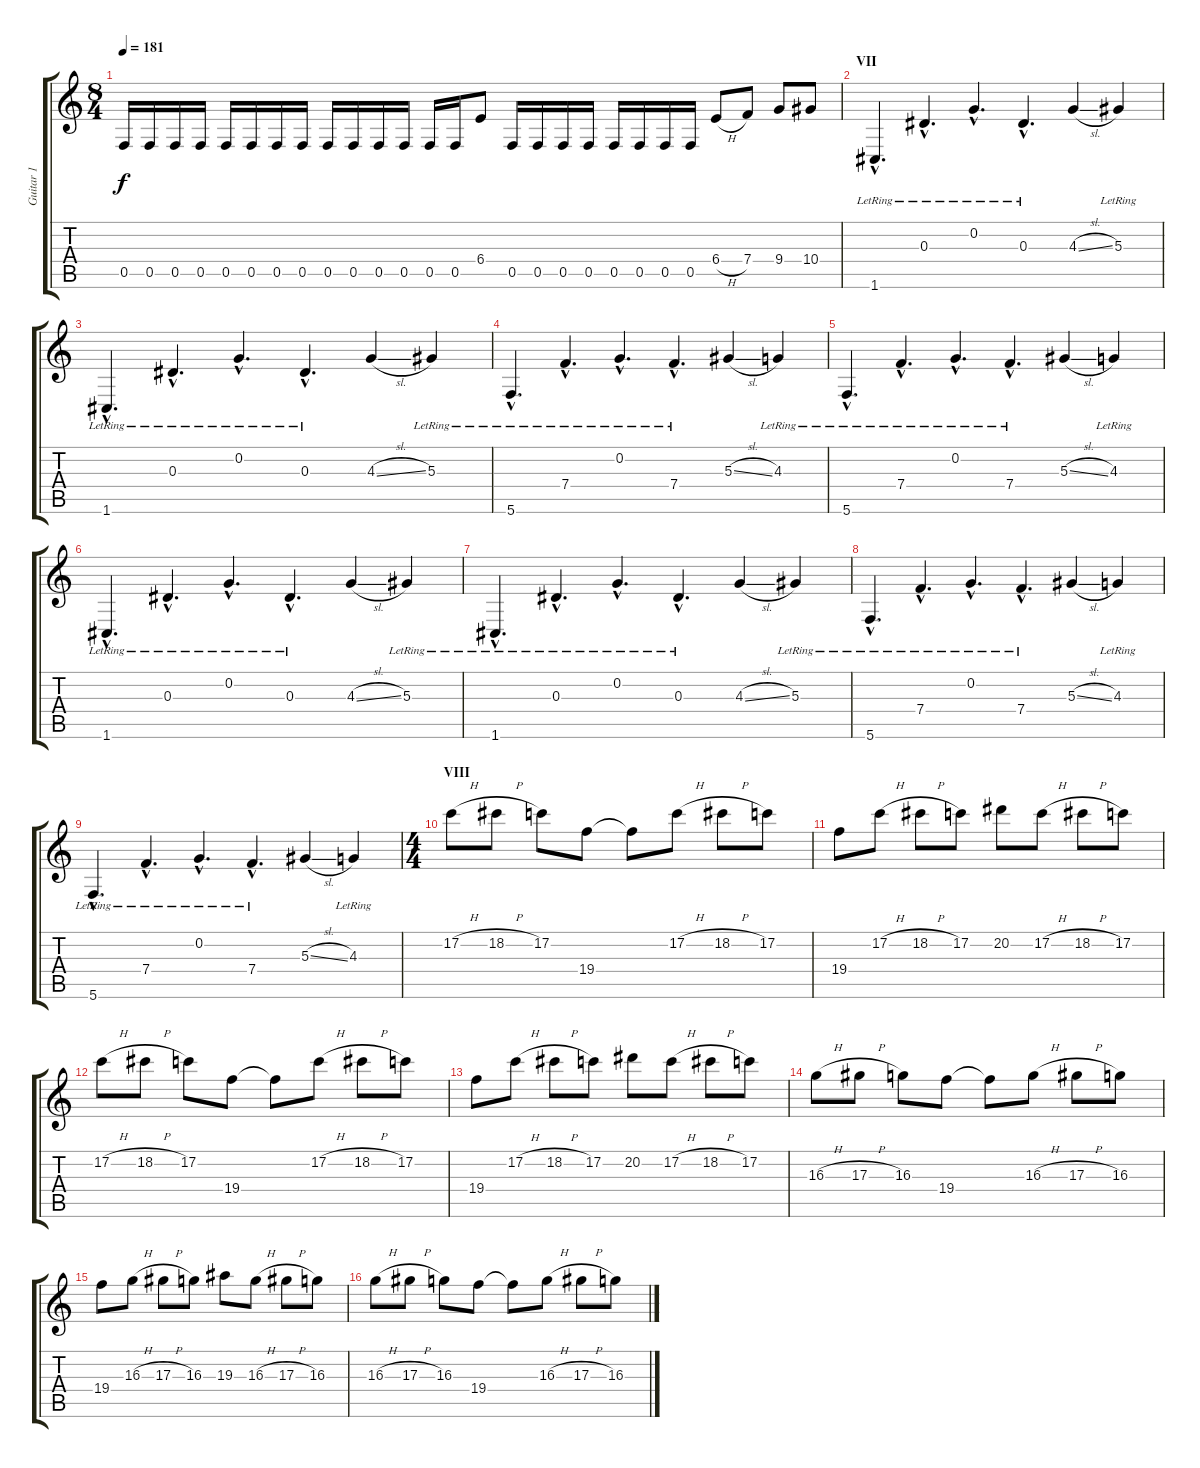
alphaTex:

\track ("Guitar 1" "Guitar 1") {instrument distortionguitar}
\staff {score tabs}
\tuning (C4 G3 Eb3 Bb2 F2 C2) {hide}
\ts (8 4)
\tempo 181
\clef g2
\ks c
0.5.16{dy f} 0.5.16 0.5.16 0.5.16 0.5.16 0.5.16 0.5.16 0.5.16 0.5.16 0.5.16 0.5.16 0.5.16 0.5.16 0.5.16 6.4.8 0.5.16 0.5.16 0.5.16 0.5.16 0.5.16 0.5.16 0.5.16 0.5.16 6.4{h}.8 7.4.8 9.4.8 10.4.8 |
\section ("" "VII")
1.6{hac lr}.4{d instrument electricguitarclean} 0.3{hac lr}.4{d} 0.2{hac lr}.4{d} 0.3{hac lr}.4{d} 4.3{sl}.4 5.3{lr}.4 |
1.6{hac lr}.4{d} 0.3{hac lr}.4{d} 0.2{hac lr}.4{d} 0.3{hac lr}.4{d} 4.3{sl}.4 5.3{lr}.4 |
5.6{hac lr}.4{d} 7.4{hac lr}.4{d} 0.2{hac lr}.4{d} 7.4{hac lr}.4{d} 5.3{sl}.4 4.3{lr}.4 |
5.6{hac lr}.4{d} 7.4{hac lr}.4{d} 0.2{hac lr}.4{d} 7.4{hac lr}.4{d} 5.3{sl}.4 4.3{lr}.4 |
1.6{hac lr}.4{d} 0.3{hac lr}.4{d} 0.2{hac lr}.4{d} 0.3{hac lr}.4{d} 4.3{sl}.4 5.3{lr}.4 |
1.6{hac lr}.4{d} 0.3{hac lr}.4{d} 0.2{hac lr}.4{d} 0.3{hac lr}.4{d} 4.3{sl}.4 5.3{lr}.4 |
5.6{hac lr}.4{d} 7.4{hac lr}.4{d} 0.2{hac lr}.4{d} 7.4{hac lr}.4{d} 5.3{sl}.4 4.3{lr}.4 |
5.6{hac lr}.4{d} 7.4{hac lr}.4{d} 0.2{hac lr}.4{d} 7.4{hac lr}.4{d} 5.3{sl}.4 4.3{lr}.4 |
\ts (4 4)
\section ("" "VIII")
17.2{h}.8{instrument distortionguitar} 18.2{h}.8 17.2.8 19.4.8 19.4{t}.8 17.2{h}.8 18.2{h}.8 17.2.8 |
19.4.8 17.2{h}.8 18.2{h}.8 17.2.8 20.2.8 17.2{h}.8 18.2{h}.8 17.2.8 |
17.2{h}.8 18.2{h}.8 17.2.8 19.4.8 19.4{t}.8 17.2{h}.8 18.2{h}.8 17.2.8 |
19.4.8 17.2{h}.8 18.2{h}.8 17.2.8 20.2.8 17.2{h}.8 18.2{h}.8 17.2.8 |
16.3{h}.8 17.3{h}.8 16.3.8 19.4.8 19.4{t}.8 16.3{h}.8 17.3{h}.8 16.3.8 |
19.4.8 16.3{h}.8 17.3{h}.8 16.3.8 19.3.8 16.3{h}.8 17.3{h}.8 16.3.8 |
16.3{h}.8 17.3{h}.8 16.3.8 19.4.8 19.4{t}.8 16.3{h}.8 17.3{h}.8 16.3.8
